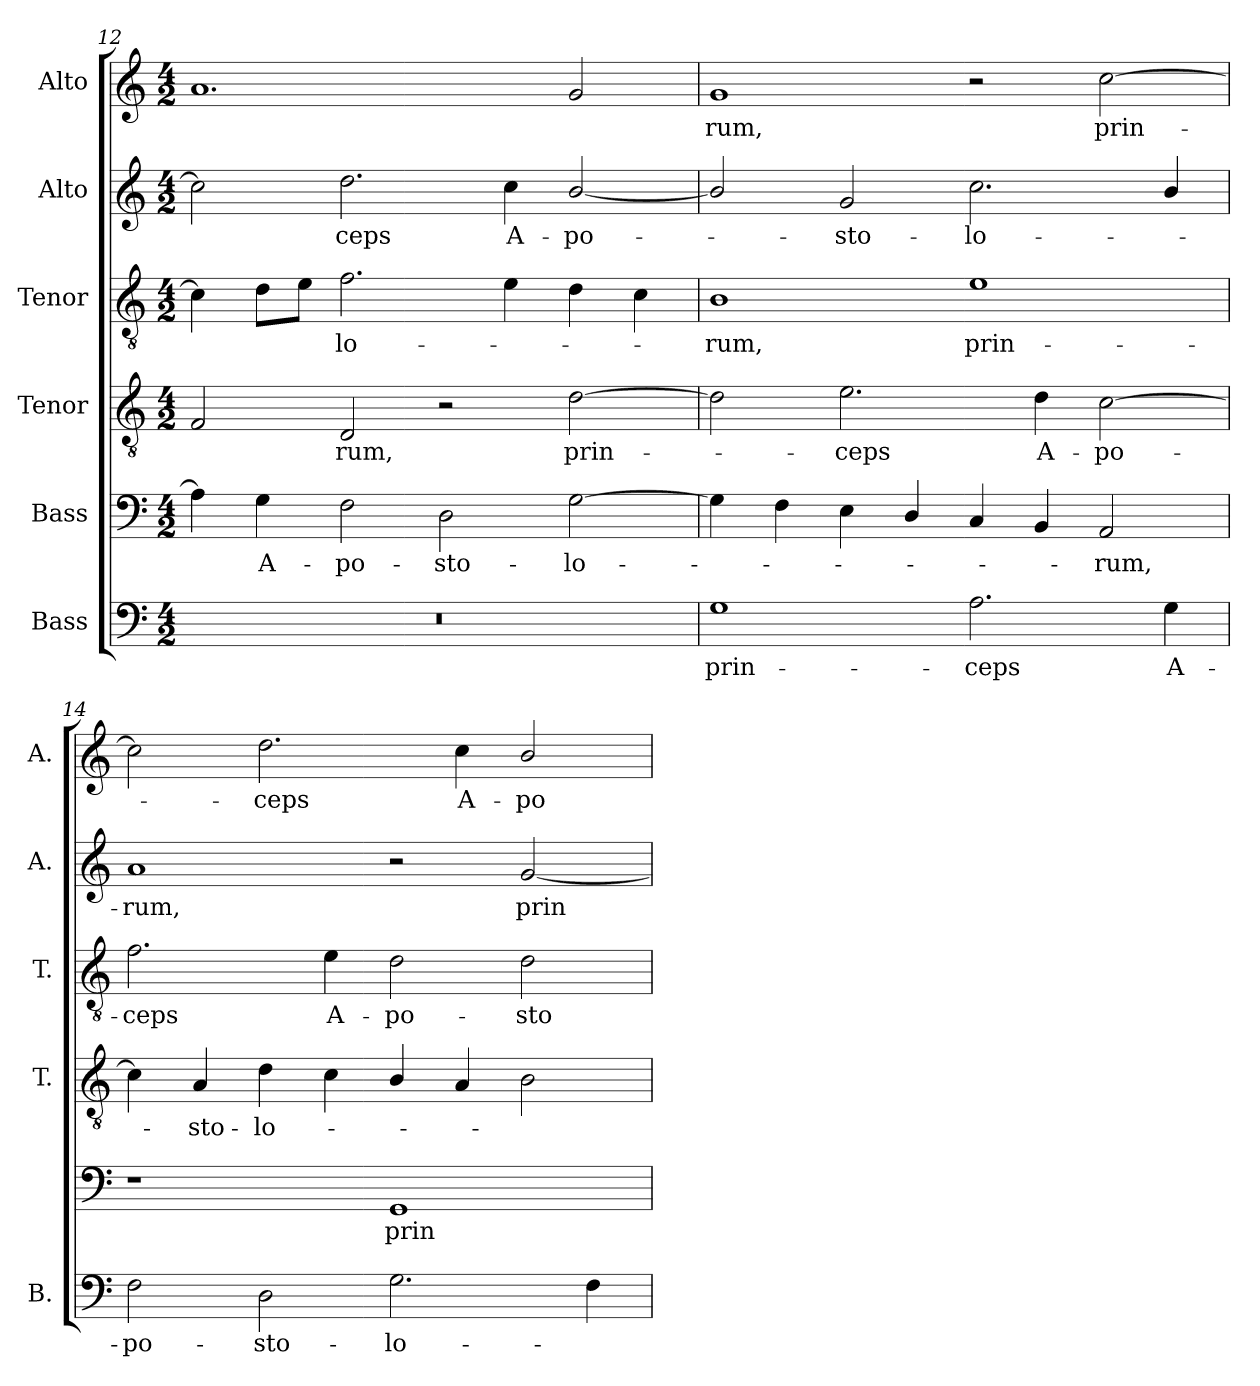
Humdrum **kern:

**kern	**text	**kern	**text	**kern	**text	**kern	**text	**kern	**text	**kern	**text
*part6	*part6	*part5	*part5	*part4	*part4	*part3	*part3	*part2	*part2	*part1	*part1
*staff6	*staff6	*staff5	*staff5	*staff4	*staff4	*staff3	*staff3	*staff2	*staff2	*staff1	*staff1
*I"Bass	*	*I"Bass	*	*I"Tenor	*	*I"Tenor	*	*I"Alto	*	*I"Alto	*
*I'B.	*	*	*	*I'T.	*	*I'T.	*	*I'A.	*	*I'A.	*
*clefF4	*	*clefF4	*	*clefGv2	*	*clefGv2	*	*clefG2	*	*clefG2	*
*	*	*	*	*ITrd7c12	*	*ITrd7c12	*	*	*	*	*
*k[]	*	*k[]	*	*k[]	*	*k[]	*	*k[]	*	*k[]	*
*C:	*	*C:	*	*C:	*	*C:	*	*C:	*	*C:	*
*M4/2	*	*M4/2	*	*M4/2	*	*M4/2	*	*M4/2	*	*M4/2	*
=12	=12	=12	=12	=12	=12	=12	=12	=12	=12	=12	=12
!LO:N:vis=1	!	!	!	!	!	!	!	!	!	!	!
0r	.	4Ai\]	.	2FFi/	.	4Ci\]	.	2cci\]	.	1.ai	.
!	!	!	!LO:LY:b:color=#000000	!	!	!	!	!	!	!	!
.	.	4Gi\	A-	.	.	8Di\L	.	.	.	.	.
.	.	.	.	.	.	8Ei\J	.	.	.	.	.
!	!	!	!LO:LY:b:color=#000000	!	!	!	!	!	!	!	!
!	!	!	!	!	!LO:LY:b:color=#000000	!	!	!	!	!	!
!	!	!	!	!	!	!	!LO:LY:b:color=#000000	!	!	!	!
!	!	!	!	!	!	!	!	!	!LO:LY:b:color=#000000	!	!
.	.	2Fi\	-po-	2DDi/	-rum,	2.Fi\	-lo-	2.ddi\	-ceps	.	.
!	!	!	!LO:LY:b:color=#000000	!	!	!	!	!	!	!	!
.	.	2Di\	-sto-	2r	.	.	.	.	.	.	.
!	!	!	!	!	!	!	!	!	!LO:LY:b:color=#000000	!	!
.	.	.	.	.	.	4Ei\	.	4cci\	A-	.	.
!	!	!	!LO:LY:b:color=#000000	!	!	!	!	!	!	!	!
!	!	!	!	!	!LO:LY:b:color=#000000	!	!	!	!	!	!
!	!	!	!	!	!	!	!	!	!LO:LY:b:color=#000000	!	!
.	.	[2Gi\	-lo-	[2Di\	prin-	4Di\	.	[2bi/	-po-	2gi/	.
.	.	.	.	.	.	4Ci\	.	.	.	.	.
=13	=13	=13	=13	=13	=13	=13	=13	=13	=13	=13	=13
!	!LO:LY:b:color=#000000	!	!	!	!	!	!	!	!	!	!
!	!	!	!	!	!	!	!LO:LY:b:color=#000000	!	!	!	!
!	!	!	!	!	!	!	!	!	!	!	!LO:LY:b:color=#000000
1Gi	prin-	4Gi\]	.	2Di\]	.	1BBi	-rum,	2bi/]	.	1gi	-rum,
.	.	4Fi\	.	.	.	.	.	.	.	.	.
!	!	!	!	!	!LO:LY:b:color=#000000	!	!	!	!	!	!
!	!	!	!	!	!	!	!	!	!LO:LY:b:color=#000000	!	!
.	.	4Ei\	.	2.Ei\	-ceps	.	.	2gi/	-sto-	.	.
.	.	4Di/	.	.	.	.	.	.	.	.	.
!	!LO:LY:b:color=#000000	!	!	!	!	!	!	!	!	!	!
!	!	!	!	!	!	!	!LO:LY:b:color=#000000	!	!	!	!
!	!	!	!	!	!	!	!	!	!LO:LY:b:color=#000000	!	!
2.Ai\	-ceps	4Ci/	.	.	.	1Ei	prin-	2.cci\	-lo-	2r	.
!	!	!	!	!	!LO:LY:b:color=#000000	!	!	!	!	!	!
.	.	4BBi/	.	4Di\	A-	.	.	.	.	.	.
!	!	!	!LO:LY:b:color=#000000	!	!	!	!	!	!	!	!
!	!	!	!	!	!LO:LY:b:color=#000000	!	!	!	!	!	!
!	!	!	!	!	!	!	!	!	!	!	!LO:LY:b:color=#000000
.	.	2AAi/	-rum,	[2Ci\	-po-	.	.	.	.	[2cci\	prin-
!	!LO:LY:b:color=#000000	!	!	!	!	!	!	!	!	!	!
4Gi\	A-	.	.	.	.	.	.	4bi/	.	.	.
=14	=14	=14	=14	=14	=14	=14	=14	=14	=14	=14	=14
!	!LO:LY:b:color=#000000	!	!	!	!	!	!	!	!	!	!
!	!	!	!	!	!	!	!LO:LY:b:color=#000000	!	!	!	!
!	!	!	!	!	!	!	!	!	!LO:LY:b:color=#000000	!	!
2Fi\	-po-	1r	.	4Ci\]	.	2.Fi\	-ceps	1ai	-rum,	2cci\]	.
!	!	!	!	!	!LO:LY:b:color=#000000	!	!	!	!	!	!
.	.	.	.	4AAi/	-sto-	.	.	.	.	.	.
!	!LO:LY:b:color=#000000	!	!	!	!	!	!	!	!	!	!
!	!	!	!	!	!LO:LY:b:color=#000000	!	!	!	!	!	!
!	!	!	!	!	!	!	!	!	!	!	!LO:LY:b:color=#000000
2Di\	-sto-	.	.	4Di\	-lo-	.	.	.	.	2.ddi\	-ceps
!	!	!	!	!	!	!	!LO:LY:b:color=#000000	!	!	!	!
.	.	.	.	4Ci\	.	4Ei\	A-	.	.	.	.
!	!LO:LY:b:color=#000000	!	!	!	!	!	!	!	!	!	!
!	!	!	!LO:LY:b:color=#000000	!	!	!	!	!	!	!	!
!	!	!	!	!	!	!	!LO:LY:b:color=#000000	!	!	!	!
2.Gi\	-lo-	1GGi	prin-	4BBi/	.	2Di\	-po-	2r	.	.	.
!	!	!	!	!	!	!	!	!	!	!	!LO:LY:b:color=#000000
.	.	.	.	4AAi/	.	.	.	.	.	4cci\	A-
!	!	!	!	!	!	!	!LO:LY:b:color=#000000	!	!	!	!
!	!	!	!	!	!	!	!	!	!LO:LY:b:color=#000000	!	!
!	!	!	!	!	!	!	!	!	!	!	!LO:LY:b:color=#000000
.	.	.	.	2BBi\	.	2Di\	-sto-	[2gi/	prin-	2bi/	-po-
4Fi\	.	.	.	.	.	.	.	.	.	.	.
=	=	=	=	=	=	=	=	=	=	=	=
*-	*-	*-	*-	*-	*-	*-	*-	*-	*-	*-	*-
